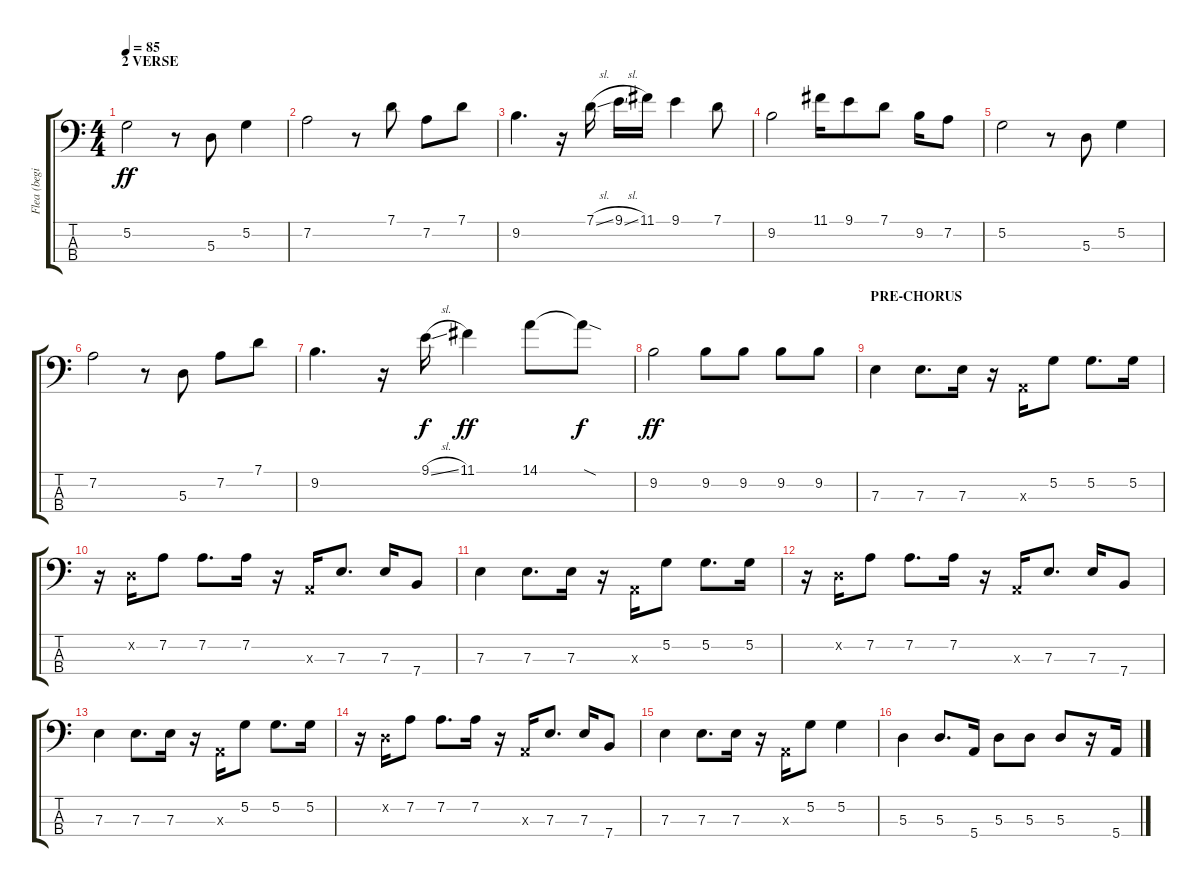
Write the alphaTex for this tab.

\track ("Flea (beginner notes)" "Flea (begi") {instrument electricbassfinger}
\staff {score tabs}
\tuning (G2 D2 A1 E1) {hide}
\ts (4 4)
\section ("" "2 VERSE")
\tempo 85
\clef f4
\ks c
5.2.2{dy ff} r.8 5.3.8 5.2.4 |
7.2.2 r.8 7.1.8 7.2.8 7.1.8 |
9.2.4{d} r.16 7.1{sl}.16 9.1{sl}.16 11.1.16 9.1.4 7.1.8 |
9.2.2 11.1.16 9.1.8 7.1.8 9.2.16 7.2.8 |
5.2.2 r.8 5.3.8 5.2.4 |
7.2.2 r.8 5.3.8 7.2.8 7.1.8 |
9.2.4{d} r.16 9.1{sl}.16{dy f} 11.1.4{dy ff} 14.1.8 14.1{sod t}.8{dy f} |
9.2.2{dy ff} 9.2.8 9.2.8 9.2.8 9.2.8 |
\section ("" "PRE-CHORUS")
7.3.4 7.3.8{d} 7.3.16 r.16 0.3{x}.16 5.2.8 5.2.8{d} 5.2.16 |
r.16 0.2{x}.16 7.2.8 7.2.8{d} 7.2.16 r.16 0.3{x}.16 7.3.8{d} 7.3.16 7.4.8 |
7.3.4 7.3.8{d} 7.3.16 r.16 0.3{x}.16 5.2.8 5.2.8{d} 5.2.16 |
r.16 0.2{x}.16 7.2.8 7.2.8{d} 7.2.16 r.16 0.3{x}.16 7.3.8{d} 7.3.16 7.4.8 |
7.3.4 7.3.8{d} 7.3.16 r.16 0.3{x}.16 5.2.8 5.2.8{d} 5.2.16 |
r.16 0.2{x}.16 7.2.8 7.2.8{d} 7.2.16 r.16 0.3{x}.16 7.3.8{d} 7.3.16 7.4.8 |
7.3.4 7.3.8{d} 7.3.16 r.16 0.3{x}.16 5.2.8 5.2.4 |
5.3.4 5.3.8{d} 5.4.16 5.3.8 5.3.8 5.3.8 r.16 5.4.16
